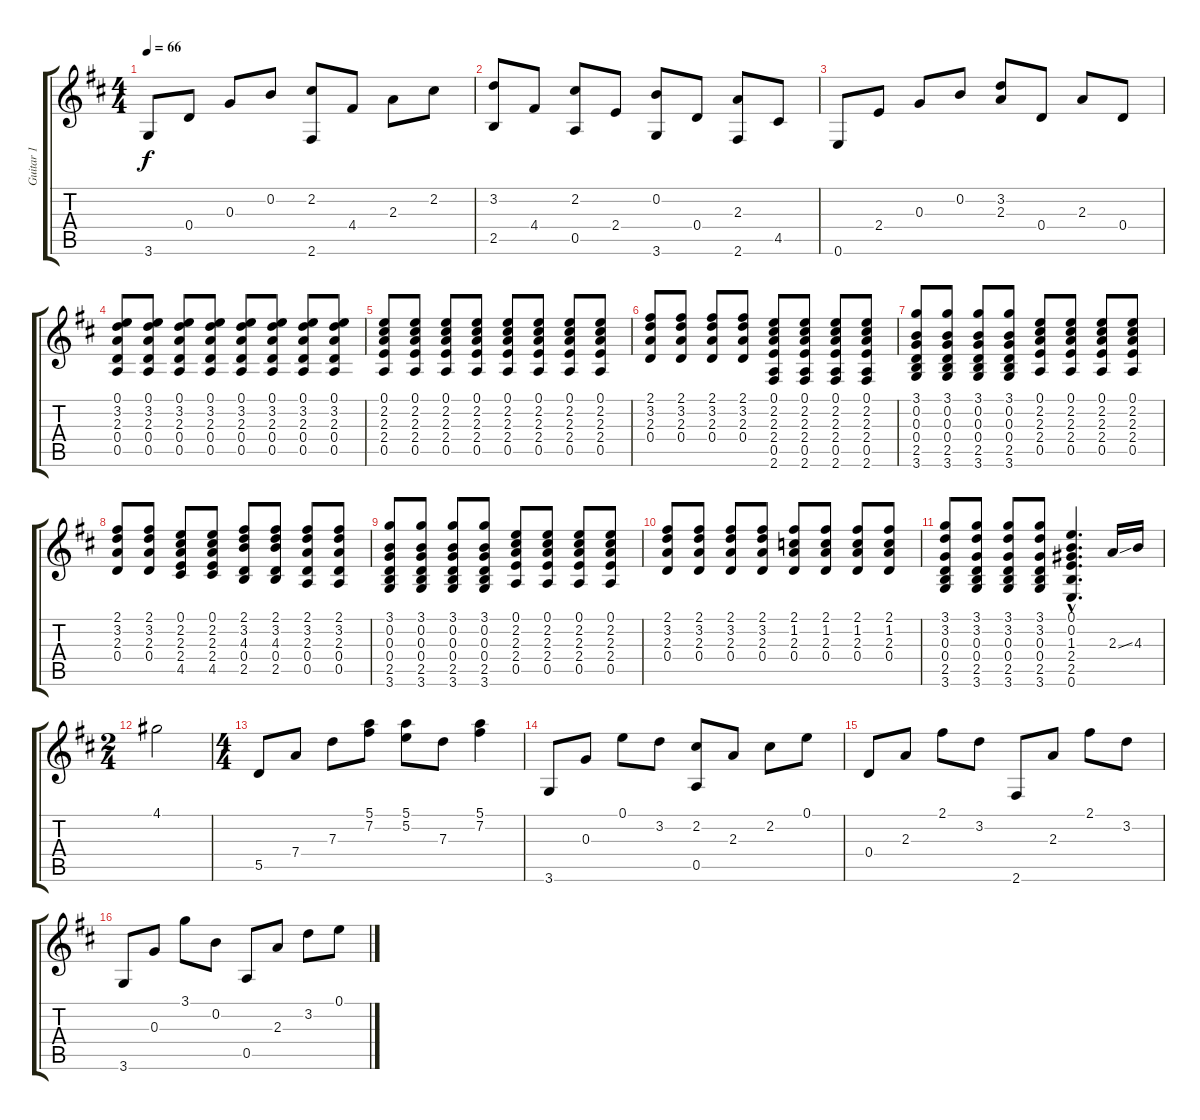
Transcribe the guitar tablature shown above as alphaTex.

\track ("Guitar 1" "Guitar 1") {instrument acousticguitarsteel}
\staff {score tabs}
\tuning (E4 B3 G3 D3 A2 E2) {hide}
\ts (4 4)
\tempo 66
\clef g2
\ks d
3.6.8{dy f} 0.4.8 0.3.8 0.2.8 (2.2 2.6).8 4.4.8 2.3.8 2.2.8 |
(3.2 2.5).8 4.4.8 (2.2 0.5).8 2.4.8 (0.2 3.6).8 0.4.8 (2.3 2.6).8 4.5.8 |
0.6.8 2.4.8 0.3.8 0.2.8 (3.2 2.3).8 0.4.8 2.3.8 0.4.8 |
(0.1 3.2 2.3 0.4 0.5).8 (0.1 3.2 2.3 0.4 0.5).8 (0.1 3.2 2.3 0.4 0.5).8 (0.1 3.2 2.3 0.4 0.5).8 (0.1 3.2 2.3 0.4 0.5).8 (0.1 3.2 2.3 0.4 0.5).8 (0.1 3.2 2.3 0.4 0.5).8 (0.1 3.2 2.3 0.4 0.5).8 |
(0.1 2.2 2.3 2.4 0.5).8 (0.1 2.2 2.3 2.4 0.5).8 (0.1 2.2 2.3 2.4 0.5).8 (0.1 2.2 2.3 2.4 0.5).8 (0.1 2.2 2.3 2.4 0.5).8 (0.1 2.2 2.3 2.4 0.5).8 (0.1 2.2 2.3 2.4 0.5).8 (0.1 2.2 2.3 2.4 0.5).8 |
(2.1 3.2 2.3 0.4).8 (2.1 3.2 2.3 0.4).8 (2.1 3.2 2.3 0.4).8 (2.1 3.2 2.3 0.4).8 (0.1 2.2 2.3 2.4 0.5 2.6).8 (0.1 2.2 2.3 2.4 0.5 2.6).8 (0.1 2.2 2.3 2.4 0.5 2.6).8 (0.1 2.2 2.3 2.4 0.5 2.6).8 |
(3.1 0.2 0.3 0.4 2.5 3.6).8 (3.1 0.2 0.3 0.4 2.5 3.6).8 (3.1 0.2 0.3 0.4 2.5 3.6).8 (3.1 0.2 0.3 0.4 2.5 3.6).8 (0.1 2.2 2.3 2.4 0.5).8 (0.1 2.2 2.3 2.4 0.5).8 (0.1 2.2 2.3 2.4 0.5).8 (0.1 2.2 2.3 2.4 0.5).8 |
(2.1 3.2 2.3 0.4).8 (2.1 3.2 2.3 0.4).8 (0.1 2.2 2.3 2.4 4.5).8 (0.1 2.2 2.3 2.4 4.5).8 (2.1 3.2 4.3 0.4 2.5).8 (2.1 3.2 4.3 0.4 2.5).8 (2.1 3.2 2.3 0.4 0.5).8 (2.1 3.2 2.3 0.4 0.5).8 |
(3.1 0.2 0.3 0.4 2.5 3.6).8 (3.1 0.2 0.3 0.4 2.5 3.6).8 (3.1 0.2 0.3 0.4 2.5 3.6).8 (3.1 0.2 0.3 0.4 2.5 3.6).8 (0.1 2.2 2.3 2.4 0.5).8 (0.1 2.2 2.3 2.4 0.5).8 (0.1 2.2 2.3 2.4 0.5).8 (0.1 2.2 2.3 2.4 0.5).8 |
(2.1 3.2 2.3 0.4).8 (2.1 3.2 2.3 0.4).8 (2.1 3.2 2.3 0.4).8 (2.1 3.2 2.3 0.4).8 (2.1 1.2 2.3 0.4).8 (2.1 1.2 2.3 0.4).8 (2.1 1.2 2.3 0.4).8 (2.1 1.2 2.3 0.4).8 |
(3.1 3.2 0.3 0.4 2.5 3.6).8 (3.1 3.2 0.3 0.4 2.5 3.6).8 (3.1 3.2 0.3 0.4 2.5 3.6).8 (3.1 3.2 0.3 0.4 2.5 3.6).8 (0.1{hac} 0.2{hac} 1.3{hac} 2.4{hac} 2.5{hac} 0.6{hac}).4{d} 2.3{ss}.16 4.3.16 |
\ts (2 4)
4.1.2 |
\ts (4 4)
5.5.8 7.4.8 7.3.8 (5.1 7.2).8 (5.1 5.2).8 7.3.8 (5.1 7.2).4 |
3.6.8 0.3.8 0.1.8 3.2.8 (2.2 0.5).8 2.3.8 2.2.8 0.1.8 |
0.4.8 2.3.8 2.1.8 3.2.8 2.6.8 2.3.8 2.1.8 3.2.8 |
3.6.8 0.3.8 3.1.8 0.2.8 0.5.8 2.3.8 3.2.8 0.1.8
